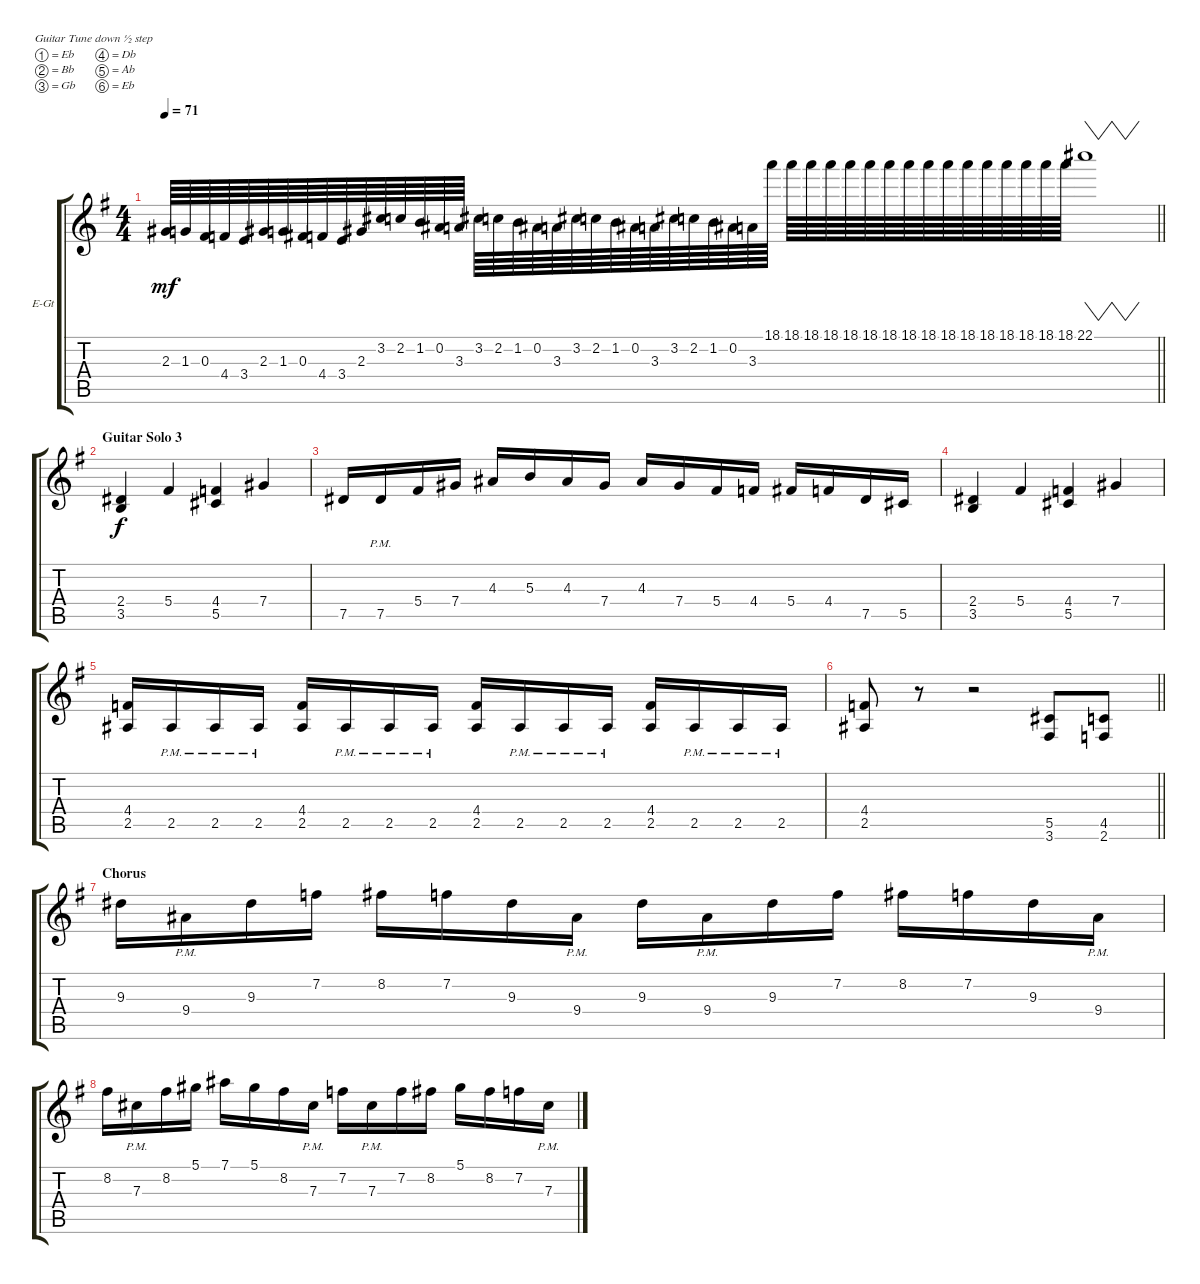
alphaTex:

\bracketExtendMode groupsimilarinstruments
\firstSystemTrackNameOrientation horizontal
\otherSystemsTrackNameOrientation horizontal
\track ("Гитара 2" "E-Gt") {instrument distortionguitar}
\staff {score tabs}
\tuning (Eb4 Bb3 Gb3 Db3 Ab2 Eb2)
\ts (4 4)
\tempo 71
\clef g2
\barLineRight lightlight
\ks eminor
2.3.64{dy mf} 1.3.64 0.3.64 4.4.64 3.4.64 2.3.64 1.3.64 0.3.64 4.4.64 3.4.64 2.3.64 3.2.64 2.2.64 1.2.64 0.2.64 3.3.64 3.2.64 2.2.64 1.2.64 0.2.64 3.3.64 3.2.64 2.2.64 1.2.64 0.2.64 3.3.64 3.2.64 2.2.64 1.2.64 0.2.64 3.3.64 18.1.64 18.1.64 18.1.64 18.1.64 18.1.64 18.1.64 18.1.64 18.1.64 18.1.64 18.1.64 18.1.64 18.1.64 18.1.64 18.1.64 18.1.64 18.1.64 22.1.1{vw} |
\section ("" "Guitar Solo 3")
(3.5 2.4).4{dy f} 5.4.4 (5.5 4.4).4 7.4.4 |
7.5.16 7.5{pm}.16 5.4.16 7.4.16 4.3.16 5.3.16 4.3.16 7.4.16 4.3.16 7.4.16 5.4.16 4.4.16 5.4.16 4.4.16 7.5.16 5.5.16 |
(3.5 2.4).4 5.4.4 (5.5 4.4).4 7.4.4 |
(2.5 4.4).16 2.5{pm}.16 2.5{pm}.16 2.5{pm}.16 (2.5 4.4).16 2.5{pm}.16 2.5{pm}.16 2.5{pm}.16 (2.5 4.4).16 2.5{pm}.16 2.5{pm}.16 2.5{pm}.16 (2.5 4.4).16 2.5{pm}.16 2.5{pm}.16 2.5{pm}.16 |
\barLineRight lightlight
(2.5 4.4).8 r.8 r.2 (3.6 5.5).8 (2.6 4.5).8 |
\section ("" "Chorus")
9.3.16 9.4{pm}.16 9.3.16 7.2.16 8.2.16 7.2.16 9.3.16 9.4{pm}.16 9.3.16 9.4{pm}.16 9.3.16 7.2.16 8.2.16 7.2.16 9.3.16 9.4{pm}.16 |
8.2.16 7.3{pm}.16 8.2.16 5.1.16 7.1.16 5.1.16 8.2.16 7.3{pm}.16 7.2.16 7.3{pm}.16 7.2.16 8.2.16 5.1.16 8.2.16 7.2.16 7.3{pm}.16
